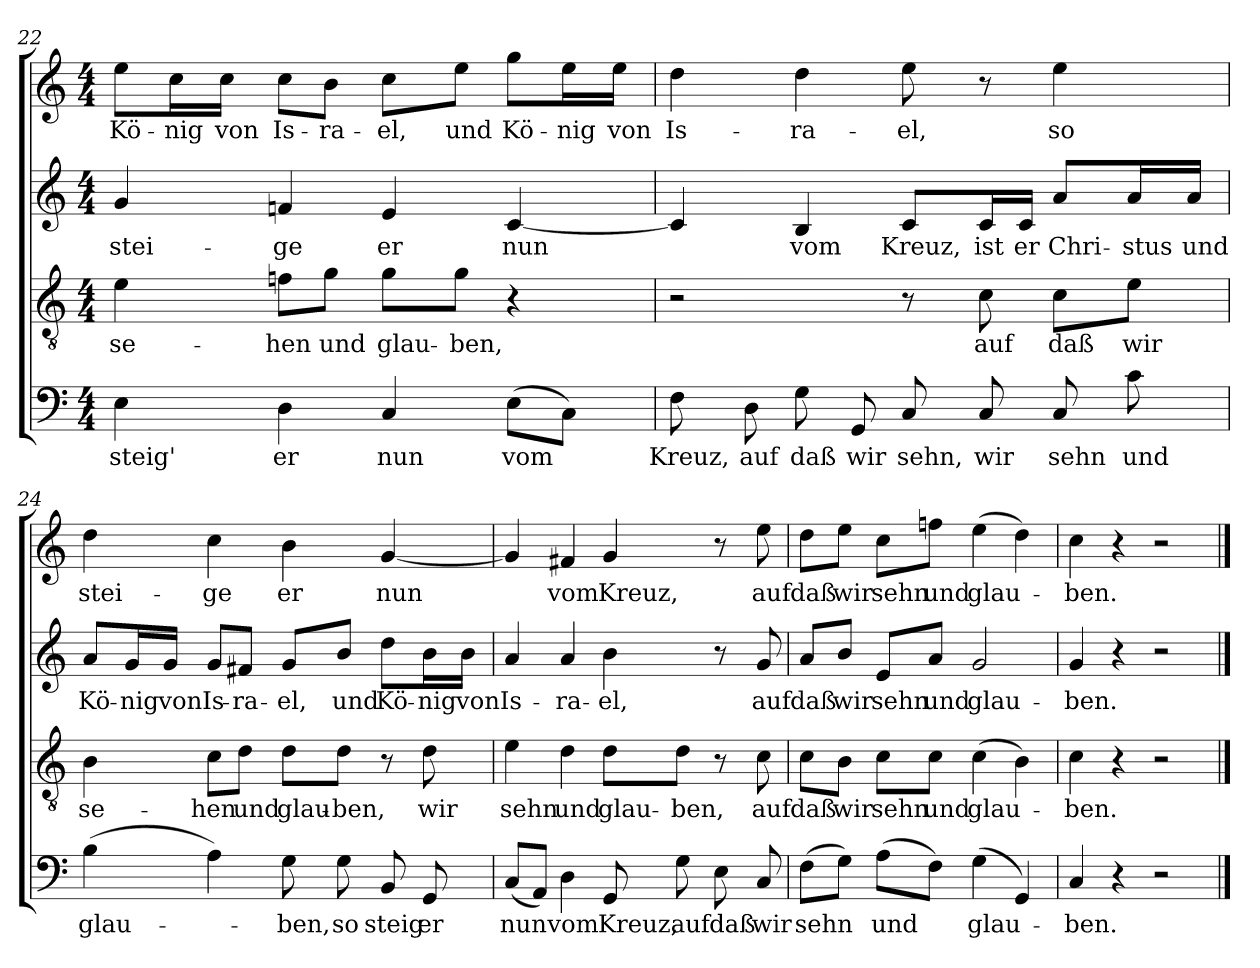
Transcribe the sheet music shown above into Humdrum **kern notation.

**kern	**text	**kern	**text	**kern	**text	**kern	**text
*part4	*part4	*part3	*part3	*part2	*part2	*part1	*part1
*staff4	*staff4	*staff3	*staff3	*staff2	*staff2	*staff1	*staff1
*clefF4	*	*clefGv2	*	*clefG2	*	*clefG2	*
*k[]	*	*k[]	*	*k[]	*	*k[]	*
*C:	*	*C:	*	*C:	*	*C:	*
*M4/4	*	*M4/4	*	*M4/4	*	*M4/4	*
=22	=22	=22	=22	=22	=22	=22	=22
!	!LO:LY:b	!	!LO:LY:b	!	!LO:LY:b	!	!LO:LY:b
4E\	steig'	4e\	se-	4g/	stei-	8ee\L	Kö-
!	!	!	!	!	!	!	!LO:LY:b
.	.	.	.	.	.	16cc\L	-nig
!	!	!	!	!	!	!	!LO:LY:b
.	.	.	.	.	.	16cc\JJ	von
!	!LO:LY:b	!	!LO:LY:b	!	!LO:LY:b	!	!LO:LY:b
4D\	er	8fn\L	-hen	4fn/	-ge	8cc\L	Is-
!	!	!	!LO:LY:b	!	!	!	!LO:LY:b
.	.	8g\J	und	.	.	8b\J	-ra-
!	!LO:LY:b	!	!LO:LY:b	!	!LO:LY:b	!	!LO:LY:b
4C/	nun	8g\L	glau-	4e/	er	8cc\L	-el,
!	!	!	!LO:LY:b	!	!	!	!LO:LY:b
.	.	8g\J	-ben,	.	.	8ee\J	und
!	!LO:LY:b	!	!	!	!LO:LY:b	!	!LO:LY:b
(>8E\L	vom	4r	.	[4c/	nun	8gg\L	Kö-
!	!	!	!	!	!	!	!LO:LY:b
8C\J)	.	.	.	.	.	16ee\L	-nig
!	!	!	!	!	!	!	!LO:LY:b
.	.	.	.	.	.	16ee\JJ	von
!!LO:LB:g=z
=23	=23	=23	=23	=23	=23	=23	=23
!	!LO:LY:b	!	!	!	!	!	!LO:LY:b
8F\	Kreuz,	2r	.	4c/]	.	4dd\	Is-
!	!LO:LY:b	!	!	!	!	!	!
8D\	auf	.	.	.	.	.	.
!	!LO:LY:b	!	!	!	!LO:LY:b	!	!LO:LY:b
8G\	daß	.	.	4B/	vom	4dd\	-ra-
!	!LO:LY:b	!	!	!	!	!	!
8GG/	wir	.	.	.	.	.	.
!	!LO:LY:b	!	!	!	!LO:LY:b	!	!LO:LY:b
8C/	sehn,	8r	.	8c/L	Kreuz,	8ee\	-el,
!	!LO:LY:b	!	!LO:LY:b	!	!LO:LY:b	!	!
8C/	wir	8c\	auf	16c/L	ist	8r	.
!	!	!	!	!	!LO:LY:b	!	!
.	.	.	.	16c/JJ	er	.	.
!	!LO:LY:b	!	!LO:LY:b	!	!LO:LY:b	!	!LO:LY:b
8C/	sehn	8c\L	daß	8a/L	Chri-	4ee\	so
!	!LO:LY:b	!	!LO:LY:b	!	!LO:LY:b	!	!
8c\	und	8e\J	wir	16a/L	-stus	.	.
!	!	!	!	!	!LO:LY:b	!	!
.	.	.	.	16a/JJ	und	.	.
=24	=24	=24	=24	=24	=24	=24	=24
!	!LO:LY:b	!	!LO:LY:b	!	!LO:LY:b	!	!LO:LY:b
(>4B\	glau-	4B\	se-	8a/L	Kö-	4dd\	stei-
!	!	!	!	!	!LO:LY:b	!	!
.	.	.	.	16g/L	-nig	.	.
!	!	!	!	!	!LO:LY:b	!	!
.	.	.	.	16g/JJ	von	.	.
!	!	!	!LO:LY:b	!	!LO:LY:b	!	!LO:LY:b
4A\)	.	8c\L	-hen	8g/L	Is-	4cc\	-ge
!	!	!	!LO:LY:b	!	!LO:LY:b	!	!
.	.	8d\J	und	8f#X/J	-ra-	.	.
!	!LO:LY:b	!	!LO:LY:b	!	!LO:LY:b	!	!LO:LY:b
8G\	-ben,	8d\L	glau-	8g/L	-el,	4b\	er
!	!LO:LY:b	!	!LO:LY:b	!	!LO:LY:b	!	!
8G\	so	8d\J	-ben,	8b/J	und	.	.
!	!LO:LY:b	!	!	!	!LO:LY:b	!	!LO:LY:b
8BB/	steig	8r	.	8dd\L	Kö-	[4g/	nun
!	!LO:LY:b	!	!LO:LY:b	!	!LO:LY:b	!	!
8GG/	er	8d\	wir	16b\L	-nig	.	.
!	!	!	!	!	!LO:LY:b	!	!
.	.	.	.	16b\JJ	von	.	.
!!LO:PB:g=z
=25	=25	=25	=25	=25	=25	=25	=25
!	!LO:LY:b	!	!LO:LY:b	!	!LO:LY:b	!	!
(<8C/L	nun	4e\	sehn	4a/	Is-	4g/]	.
8AA/J)	.	.	.	.	.	.	.
!	!LO:LY:b	!	!LO:LY:b	!	!LO:LY:b	!	!LO:LY:b
4D\	vom	4d\	und	4a/	-ra-	4f#X/	vom
!	!LO:LY:b	!	!LO:LY:b	!	!LO:LY:b	!	!LO:LY:b
8GG/	Kreuz,	8d\L	glau-	4b\	-el,	4g/	Kreuz,
!	!LO:LY:b	!	!LO:LY:b	!	!	!	!
8G\	auf	8d\J	-ben,	.	.	.	.
!	!LO:LY:b	!	!	!	!	!	!
8E\	daß	8r	.	8r	.	8r	.
!	!LO:LY:b	!	!LO:LY:b	!	!LO:LY:b	!	!LO:LY:b
8C/	wir	8c\	auf	8g/	auf	8ee\	auf
=26	=26	=26	=26	=26	=26	=26	=26
!	!LO:LY:b	!	!LO:LY:b	!	!LO:LY:b	!	!LO:LY:b
(>8F\L	sehn	8c\L	daß	8a/L	daß	8dd\L	daß
!	!	!	!LO:LY:b	!	!LO:LY:b	!	!LO:LY:b
8G\J)	.	8B\J	wir	8b/J	wir	8ee\J	wir
!	!LO:LY:b	!	!LO:LY:b	!	!LO:LY:b	!	!LO:LY:b
(>8A\L	und	8c\L	sehn	8e/L	sehn	8cc\L	sehn
!	!	!	!LO:LY:b	!	!LO:LY:b	!	!LO:LY:b
8F\J)	.	8c\J	und	8a/J	und	8ffn\J	und
!	!LO:LY:b	!	!LO:LY:b	!	!LO:LY:b	!	!LO:LY:b
(>4G\	glau-	(>4c\	glau-	2g/	glau-	(>4ee\	glau-
4GG/)	.	4B\)	.	.	.	4dd\)	.
=27	=27	=27	=27	=27	=27	=27	=27
!	!LO:LY:b	!	!LO:LY:b	!	!LO:LY:b	!	!LO:LY:b
4C/	-ben.	4c\	-ben.	4g/	-ben.	4cc\	-ben.
4r	.	4r	.	4r	.	4r	.
2r	.	2r	.	2r	.	2r	.
==	==	==	==	==	==	==	==
*-	*-	*-	*-	*-	*-	*-	*-
